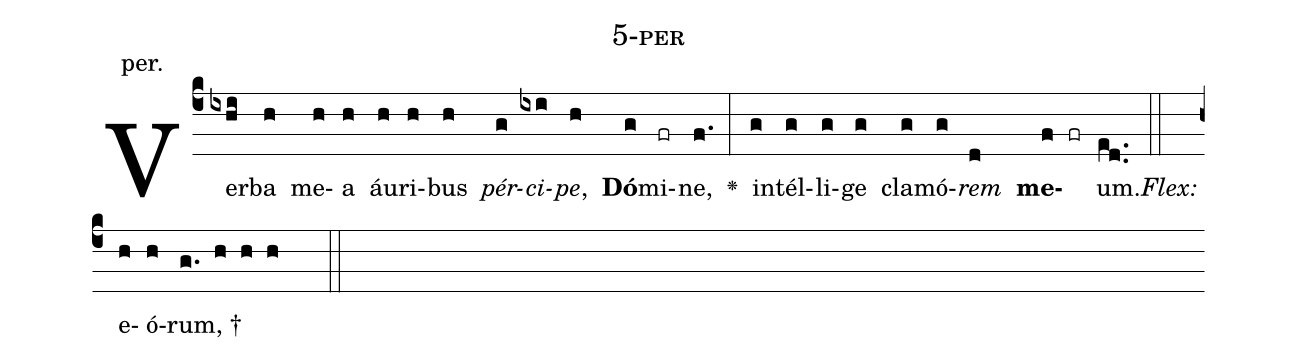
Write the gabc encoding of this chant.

name: 5-per;
annotation: per.;
%%
(c4)Ver(ixhi)ba(h) me(h)a(h) áu(h)ri(h)bus(h) <i>pér</i>(g)<i>ci</i>(ixi)<i>pe</i>,(h) <b>Dó</b>(g)mi(fr)ne,(f.) <v>\greheightstar</v>(:) in(g)tél(g)li(g)ge(g) cla(g)mó(g)<i>rem</i>(d) <b>me</b>(f fr)um.(ed..) (::)
<i>Flex:</i>()  e(h)ó(h)rum, †(g. h h h  ::)

%E(g) u(g) o(g) u(d) a(f) e.(ed..) (::)
